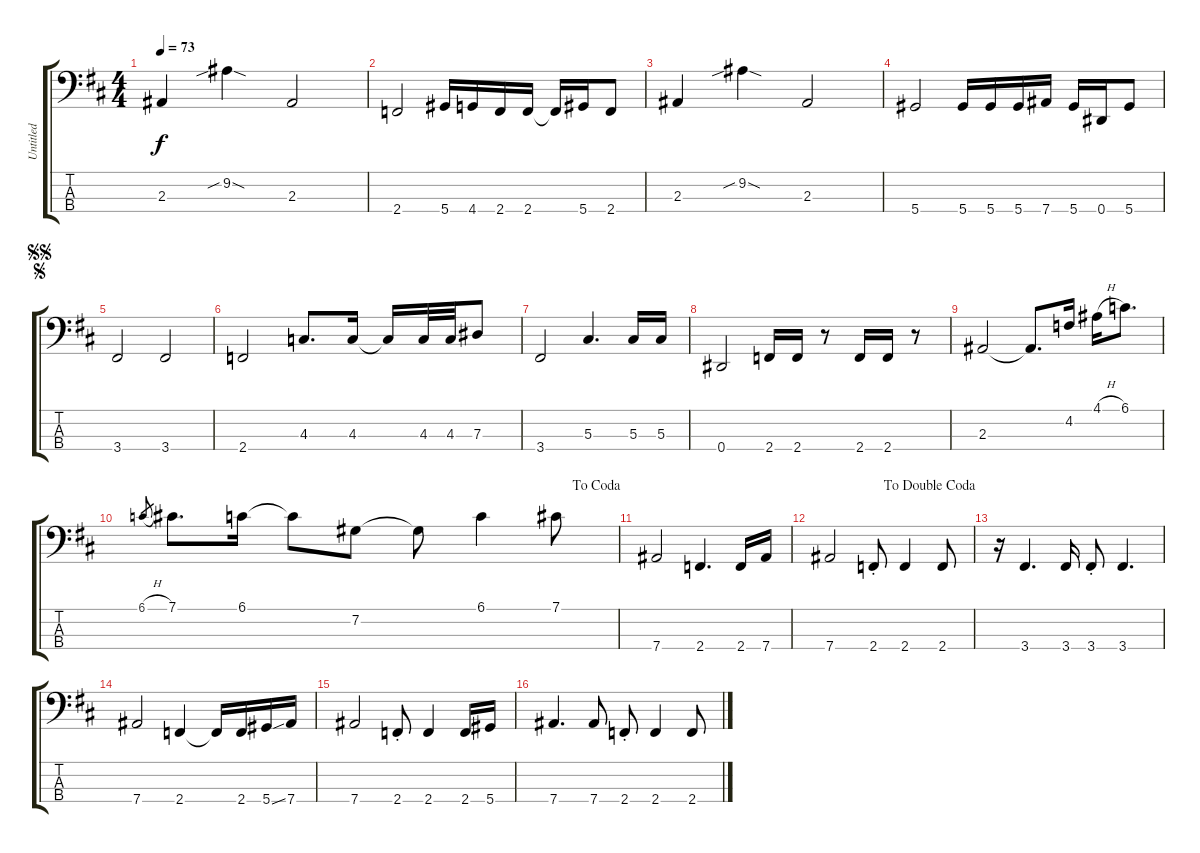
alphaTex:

\track ("Untitled" "Untitled") {instrument electricbassfinger}
\staff {score tabs}
\tuning (Gb2 Db2 Ab1 Eb1) {hide}
\ts (4 4)
\tempo 73
\clef f4
\ks d
2.3.4{dy f} 9.2{sib sod}.4 2.3.2 |
2.4.2 5.4.16 4.4.16 2.4.16 2.4.16 2.4{t}.16 5.4.16 2.4.8 |
2.3.4 9.2{sib sod}.4 2.3.2 |
5.4.2 5.4.16 5.4.16 5.4.16 7.4.16 5.4.16 0.4.16 5.4.8 |
\jump segno
\jump segnosegno
3.4.2 3.4.2 |
2.4.2 4.3.8{d} 4.3.16 4.3{t}.16 4.3.32 4.3.32 7.3.8 |
3.4.2 5.3.4{d} 5.3.16 5.3.16 |
0.4.2 2.4.16 2.4.16 r.8 2.4.16 2.4.16 r.8 |
2.3.2 2.3{t}.8{d} 4.2.16 4.1{h}.16 6.1.8{d} |
\jump dacoda
6.1{h}.8{gr} 7.1.8{d} 6.1.16 6.1{t}.8 7.2.8 7.2{t}.8 6.1.4 7.1.8 |
7.4.2 2.4.4{d} 2.4.16 7.4.16 |
\jump dadoublecoda
7.4.2 2.4{st}.8 2.4.4 2.4.8 |
r.16 3.4.4{d} 3.4.16 3.4{st}.8 3.4.4{d} |
7.4.2 2.4.4 2.4{t}.16 2.4.16 5.4{ss}.16 7.4.16 |
7.4.2 2.4{st}.8 2.4.4 2.4.16 5.4.16 |
7.4.4{d} 7.4.8 2.4{st}.8 2.4.4 2.4.8
